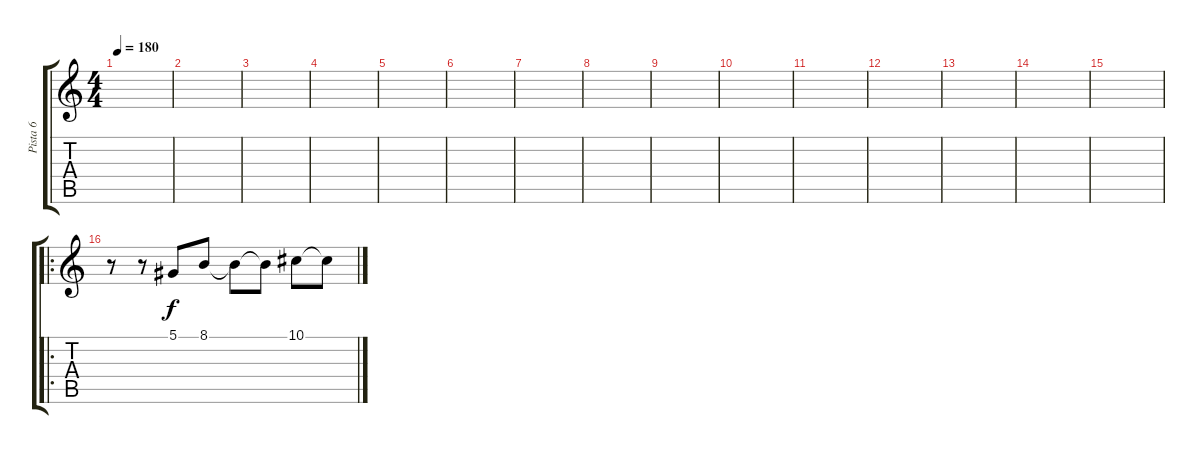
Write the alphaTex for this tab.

\track ("Pista 6" "Pista 6") {instrument lead6voice}
\staff {score tabs}
\tuning (Eb4 Bb3 Gb3 Db3 Ab2 Eb2) {hide}
\ts (4 4)
\tempo 180
\clef g2
\ks c
|
|
|
|
|
|
|
|
|
|
|
|
|
|
|
\ro
r.8 r.8 5.1.8 8.1.8 8.1{t}.8 8.1{t}.8 10.1.8 10.1{t}.8
